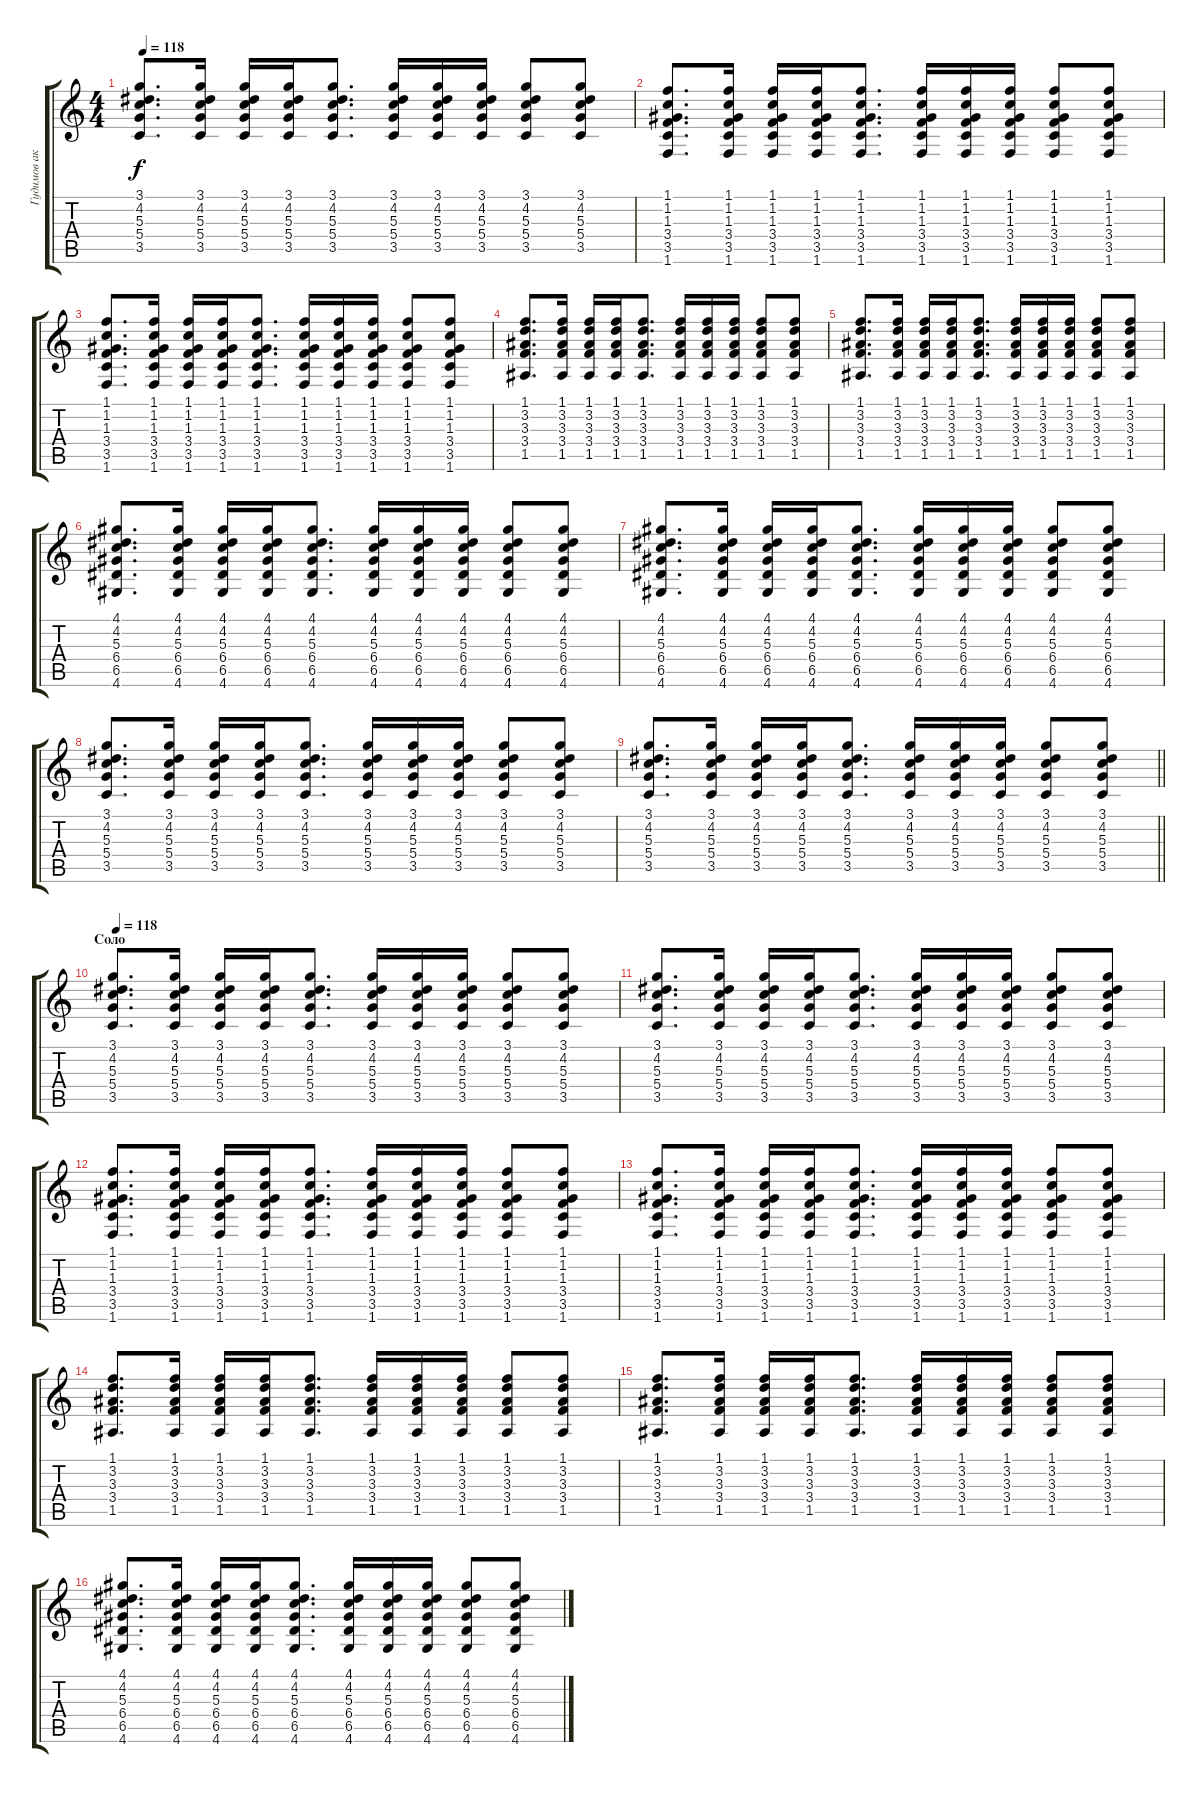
\track ("Гудимов аккорды" "Гудимов ак") {instrument acousticguitarsteel}
\staff {score tabs}
\tuning (E4 B3 G3 D3 A2 E2) {hide}
\ts (4 4)
\tempo 118
\clef g2
\ks c
(3.1 4.2 5.3 5.4 3.5).8{d dy f} (3.1 4.2 5.3 5.4 3.5).16 (3.1 4.2 5.3 5.4 3.5).16 (3.1 4.2 5.3 5.4 3.5).16 (3.1 4.2 5.3 5.4 3.5).8{d} (3.1 4.2 5.3 5.4 3.5).16 (3.1 4.2 5.3 5.4 3.5).16 (3.1 4.2 5.3 5.4 3.5).16 (3.1 4.2 5.3 5.4 3.5).8 (3.1 4.2 5.3 5.4 3.5).8 |
(1.1 1.2 1.3 3.4 3.5 1.6).8{d} (1.1 1.2 1.3 3.4 3.5 1.6).16 (1.1 1.2 1.3 3.4 3.5 1.6).16 (1.1 1.2 1.3 3.4 3.5 1.6).16 (1.1 1.2 1.3 3.4 3.5 1.6).8{d} (1.1 1.2 1.3 3.4 3.5 1.6).16 (1.1 1.2 1.3 3.4 3.5 1.6).16 (1.1 1.2 1.3 3.4 3.5 1.6).16 (1.1 1.2 1.3 3.4 3.5 1.6).8 (1.1 1.2 1.3 3.4 3.5 1.6).8 |
(1.1 1.2 1.3 3.4 3.5 1.6).8{d} (1.1 1.2 1.3 3.4 3.5 1.6).16 (1.1 1.2 1.3 3.4 3.5 1.6).16 (1.1 1.2 1.3 3.4 3.5 1.6).16 (1.1 1.2 1.3 3.4 3.5 1.6).8{d} (1.1 1.2 1.3 3.4 3.5 1.6).16 (1.1 1.2 1.3 3.4 3.5 1.6).16 (1.1 1.2 1.3 3.4 3.5 1.6).16 (1.1 1.2 1.3 3.4 3.5 1.6).8 (1.1 1.2 1.3 3.4 3.5 1.6).8 |
(1.1 3.2 3.3 3.4 1.5).8{d} (1.1 3.2 3.3 3.4 1.5).16 (1.1 3.2 3.3 3.4 1.5).16 (1.1 3.2 3.3 3.4 1.5).16 (1.1 3.2 3.3 3.4 1.5).8{d} (1.1 3.2 3.3 3.4 1.5).16 (1.1 3.2 3.3 3.4 1.5).16 (1.1 3.2 3.3 3.4 1.5).16 (1.1 3.2 3.3 3.4 1.5).8 (1.1 3.2 3.3 3.4 1.5).8 |
(1.1 3.2 3.3 3.4 1.5).8{d} (1.1 3.2 3.3 3.4 1.5).16 (1.1 3.2 3.3 3.4 1.5).16 (1.1 3.2 3.3 3.4 1.5).16 (1.1 3.2 3.3 3.4 1.5).8{d} (1.1 3.2 3.3 3.4 1.5).16 (1.1 3.2 3.3 3.4 1.5).16 (1.1 3.2 3.3 3.4 1.5).16 (1.1 3.2 3.3 3.4 1.5).8 (1.1 3.2 3.3 3.4 1.5).8 |
(4.1 4.2 5.3 6.4 6.5 4.6).8{d} (4.1 4.2 5.3 6.4 6.5 4.6).16 (4.1 4.2 5.3 6.4 6.5 4.6).16 (4.1 4.2 5.3 6.4 6.5 4.6).16 (4.1 4.2 5.3 6.4 6.5 4.6).8{d} (4.1 4.2 5.3 6.4 6.5 4.6).16 (4.1 4.2 5.3 6.4 6.5 4.6).16 (4.1 4.2 5.3 6.4 6.5 4.6).16 (4.1 4.2 5.3 6.4 6.5 4.6).8 (4.1 4.2 5.3 6.4 6.5 4.6).8 |
(4.1 4.2 5.3 6.4 6.5 4.6).8{d} (4.1 4.2 5.3 6.4 6.5 4.6).16 (4.1 4.2 5.3 6.4 6.5 4.6).16 (4.1 4.2 5.3 6.4 6.5 4.6).16 (4.1 4.2 5.3 6.4 6.5 4.6).8{d} (4.1 4.2 5.3 6.4 6.5 4.6).16 (4.1 4.2 5.3 6.4 6.5 4.6).16 (4.1 4.2 5.3 6.4 6.5 4.6).16 (4.1 4.2 5.3 6.4 6.5 4.6).8 (4.1 4.2 5.3 6.4 6.5 4.6).8 |
(3.1 4.2 5.3 5.4 3.5).8{d} (3.1 4.2 5.3 5.4 3.5).16 (3.1 4.2 5.3 5.4 3.5).16 (3.1 4.2 5.3 5.4 3.5).16 (3.1 4.2 5.3 5.4 3.5).8{d} (3.1 4.2 5.3 5.4 3.5).16 (3.1 4.2 5.3 5.4 3.5).16 (3.1 4.2 5.3 5.4 3.5).16 (3.1 4.2 5.3 5.4 3.5).8 (3.1 4.2 5.3 5.4 3.5).8 |
\barLineRight lightlight
(3.1 4.2 5.3 5.4 3.5).8{d} (3.1 4.2 5.3 5.4 3.5).16 (3.1 4.2 5.3 5.4 3.5).16 (3.1 4.2 5.3 5.4 3.5).16 (3.1 4.2 5.3 5.4 3.5).8{d} (3.1 4.2 5.3 5.4 3.5).16 (3.1 4.2 5.3 5.4 3.5).16 (3.1 4.2 5.3 5.4 3.5).16 (3.1 4.2 5.3 5.4 3.5).8 (3.1 4.2 5.3 5.4 3.5).8 |
\section ("" "Соло")
\tempo 118
(3.1 4.2 5.3 5.4 3.5).8{d} (3.1 4.2 5.3 5.4 3.5).16 (3.1 4.2 5.3 5.4 3.5).16 (3.1 4.2 5.3 5.4 3.5).16 (3.1 4.2 5.3 5.4 3.5).8{d} (3.1 4.2 5.3 5.4 3.5).16 (3.1 4.2 5.3 5.4 3.5).16 (3.1 4.2 5.3 5.4 3.5).16 (3.1 4.2 5.3 5.4 3.5).8 (3.1 4.2 5.3 5.4 3.5).8 |
(3.1 4.2 5.3 5.4 3.5).8{d} (3.1 4.2 5.3 5.4 3.5).16 (3.1 4.2 5.3 5.4 3.5).16 (3.1 4.2 5.3 5.4 3.5).16 (3.1 4.2 5.3 5.4 3.5).8{d} (3.1 4.2 5.3 5.4 3.5).16 (3.1 4.2 5.3 5.4 3.5).16 (3.1 4.2 5.3 5.4 3.5).16 (3.1 4.2 5.3 5.4 3.5).8 (3.1 4.2 5.3 5.4 3.5).8 |
(1.1 1.2 1.3 3.4 3.5 1.6).8{d} (1.1 1.2 1.3 3.4 3.5 1.6).16 (1.1 1.2 1.3 3.4 3.5 1.6).16 (1.1 1.2 1.3 3.4 3.5 1.6).16 (1.1 1.2 1.3 3.4 3.5 1.6).8{d} (1.1 1.2 1.3 3.4 3.5 1.6).16 (1.1 1.2 1.3 3.4 3.5 1.6).16 (1.1 1.2 1.3 3.4 3.5 1.6).16 (1.1 1.2 1.3 3.4 3.5 1.6).8 (1.1 1.2 1.3 3.4 3.5 1.6).8 |
(1.1 1.2 1.3 3.4 3.5 1.6).8{d} (1.1 1.2 1.3 3.4 3.5 1.6).16 (1.1 1.2 1.3 3.4 3.5 1.6).16 (1.1 1.2 1.3 3.4 3.5 1.6).16 (1.1 1.2 1.3 3.4 3.5 1.6).8{d} (1.1 1.2 1.3 3.4 3.5 1.6).16 (1.1 1.2 1.3 3.4 3.5 1.6).16 (1.1 1.2 1.3 3.4 3.5 1.6).16 (1.1 1.2 1.3 3.4 3.5 1.6).8 (1.1 1.2 1.3 3.4 3.5 1.6).8 |
(1.1 3.2 3.3 3.4 1.5).8{d} (1.1 3.2 3.3 3.4 1.5).16 (1.1 3.2 3.3 3.4 1.5).16 (1.1 3.2 3.3 3.4 1.5).16 (1.1 3.2 3.3 3.4 1.5).8{d} (1.1 3.2 3.3 3.4 1.5).16 (1.1 3.2 3.3 3.4 1.5).16 (1.1 3.2 3.3 3.4 1.5).16 (1.1 3.2 3.3 3.4 1.5).8 (1.1 3.2 3.3 3.4 1.5).8 |
(1.1 3.2 3.3 3.4 1.5).8{d} (1.1 3.2 3.3 3.4 1.5).16 (1.1 3.2 3.3 3.4 1.5).16 (1.1 3.2 3.3 3.4 1.5).16 (1.1 3.2 3.3 3.4 1.5).8{d} (1.1 3.2 3.3 3.4 1.5).16 (1.1 3.2 3.3 3.4 1.5).16 (1.1 3.2 3.3 3.4 1.5).16 (1.1 3.2 3.3 3.4 1.5).8 (1.1 3.2 3.3 3.4 1.5).8 |
(4.1 4.2 5.3 6.4 6.5 4.6).8{d} (4.1 4.2 5.3 6.4 6.5 4.6).16 (4.1 4.2 5.3 6.4 6.5 4.6).16 (4.1 4.2 5.3 6.4 6.5 4.6).16 (4.1 4.2 5.3 6.4 6.5 4.6).8{d} (4.1 4.2 5.3 6.4 6.5 4.6).16 (4.1 4.2 5.3 6.4 6.5 4.6).16 (4.1 4.2 5.3 6.4 6.5 4.6).16 (4.1 4.2 5.3 6.4 6.5 4.6).8 (4.1 4.2 5.3 6.4 6.5 4.6).8
